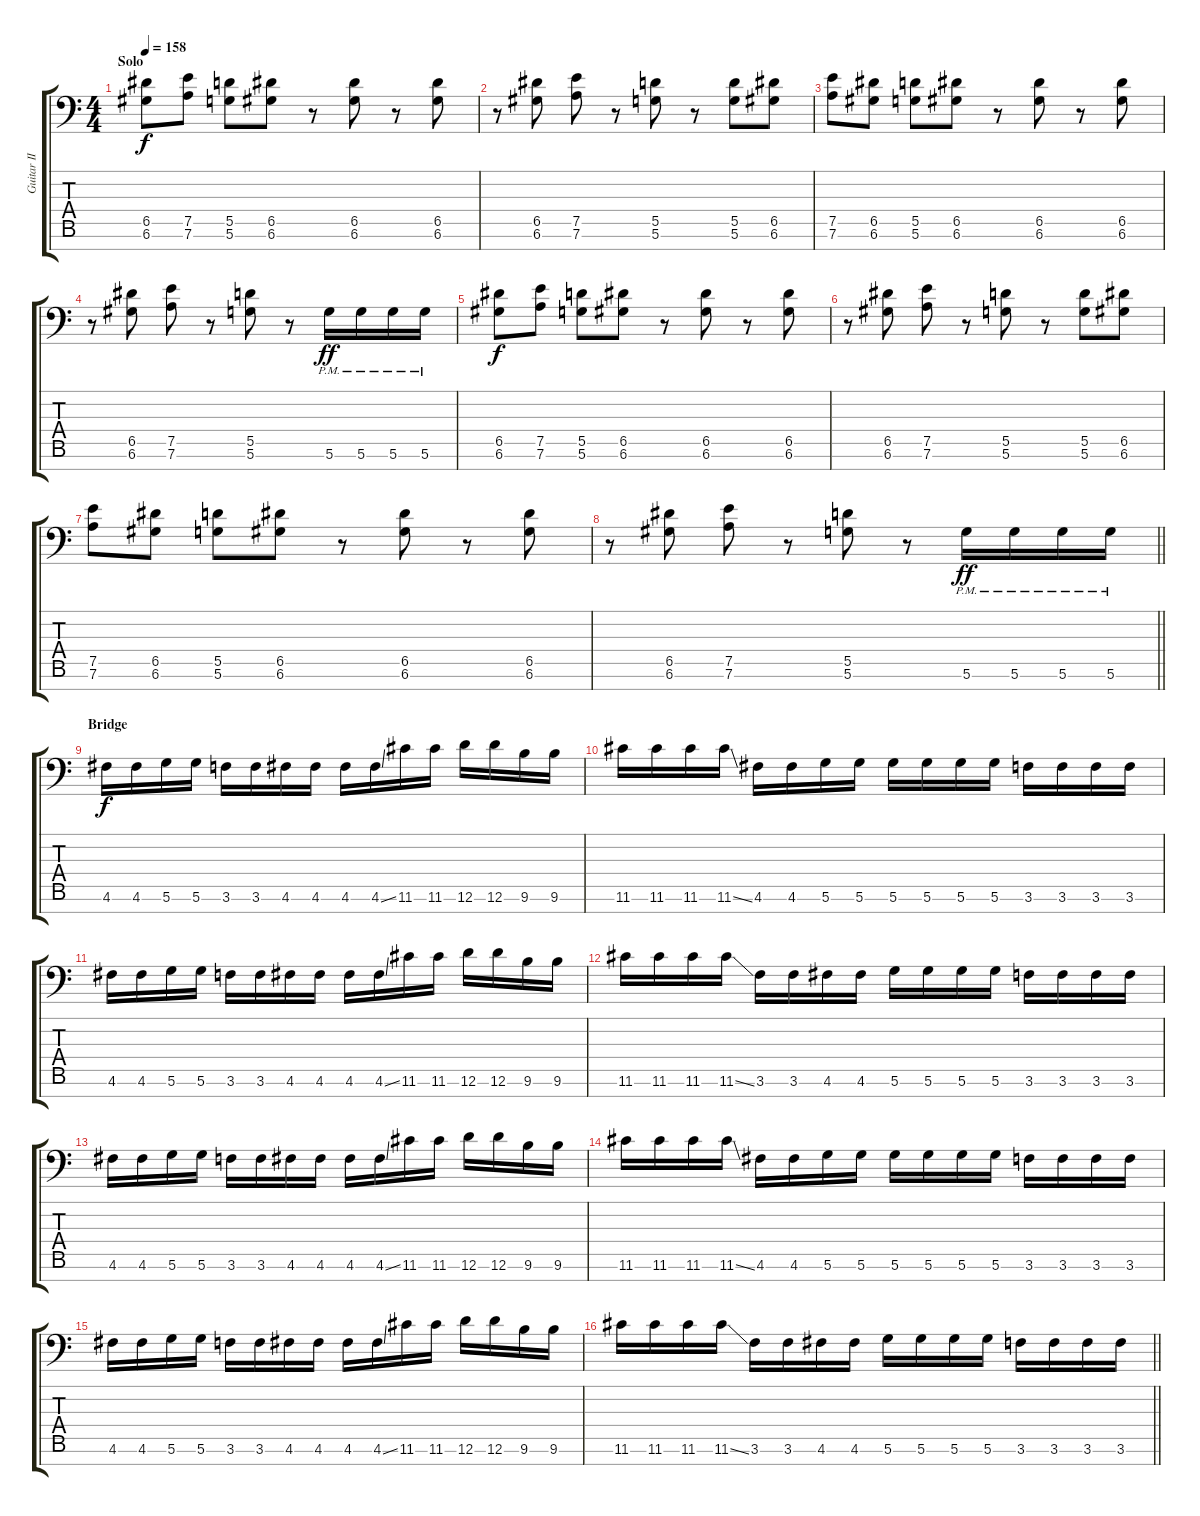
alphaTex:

\track ("Guitar II" "Guitar II") {instrument distortionguitar}
\staff {score tabs}
\tuning (E4 B3 G3 D3 A2 D2 A1) {hide}
\ts (4 4)
\section ("" "Solo")
\tempo 158
\clef f4
\ks c
(6.5 6.6).8{dy f} (7.5 7.6).8 (5.5 5.6).8 (6.5 6.6).8 r.8 (6.5 6.6).8 r.8 (6.5 6.6).8 |
r.8 (6.5 6.6).8 (7.5 7.6).8 r.8 (5.5 5.6).8 r.8 (5.5 5.6).8 (6.5 6.6).8 |
(7.5 7.6).8 (6.5 6.6).8 (5.5 5.6).8 (6.5 6.6).8 r.8 (6.5 6.6).8 r.8 (6.5 6.6).8 |
r.8 (6.5 6.6).8 (7.5 7.6).8 r.8 (5.5 5.6).8 r.8 5.6{pm}.16{dy ff} 5.6{pm}.16 5.6{pm}.16 5.6{pm}.16 |
(6.5 6.6).8{dy f} (7.5 7.6).8 (5.5 5.6).8 (6.5 6.6).8 r.8 (6.5 6.6).8 r.8 (6.5 6.6).8 |
r.8 (6.5 6.6).8 (7.5 7.6).8 r.8 (5.5 5.6).8 r.8 (5.5 5.6).8 (6.5 6.6).8 |
(7.5 7.6).8 (6.5 6.6).8 (5.5 5.6).8 (6.5 6.6).8 r.8 (6.5 6.6).8 r.8 (6.5 6.6).8 |
\barLineRight lightlight
r.8 (6.5 6.6).8 (7.5 7.6).8 r.8 (5.5 5.6).8 r.8 5.6{pm}.16{dy ff} 5.6{pm}.16 5.6{pm}.16 5.6{pm}.16 |
\section ("" "Bridge")
4.6.16{dy f} 4.6.16 5.6.16 5.6.16 3.6.16 3.6.16 4.6.16 4.6.16 4.6.16 4.6{ss}.16 11.6.16 11.6.16 12.6.16 12.6.16 9.6.16 9.6.16 |
11.6.16 11.6.16 11.6.16 11.6{ss}.16 4.6.16 4.6.16 5.6.16 5.6.16 5.6.16 5.6.16 5.6.16 5.6.16 3.6.16 3.6.16 3.6.16 3.6.16 |
4.6.16 4.6.16 5.6.16 5.6.16 3.6.16 3.6.16 4.6.16 4.6.16 4.6.16 4.6{ss}.16 11.6.16 11.6.16 12.6.16 12.6.16 9.6.16 9.6.16 |
11.6.16 11.6.16 11.6.16 11.6{ss}.16 3.6.16 3.6.16 4.6.16 4.6.16 5.6.16 5.6.16 5.6.16 5.6.16 3.6.16 3.6.16 3.6.16 3.6.16 |
4.6.16 4.6.16 5.6.16 5.6.16 3.6.16 3.6.16 4.6.16 4.6.16 4.6.16 4.6{ss}.16 11.6.16 11.6.16 12.6.16 12.6.16 9.6.16 9.6.16 |
11.6.16 11.6.16 11.6.16 11.6{ss}.16 4.6.16 4.6.16 5.6.16 5.6.16 5.6.16 5.6.16 5.6.16 5.6.16 3.6.16 3.6.16 3.6.16 3.6.16 |
4.6.16 4.6.16 5.6.16 5.6.16 3.6.16 3.6.16 4.6.16 4.6.16 4.6.16 4.6{ss}.16 11.6.16 11.6.16 12.6.16 12.6.16 9.6.16 9.6.16 |
\barLineRight lightlight
11.6.16 11.6.16 11.6.16 11.6{ss}.16 3.6.16 3.6.16 4.6.16 4.6.16 5.6.16 5.6.16 5.6.16 5.6.16 3.6.16 3.6.16 3.6.16 3.6.16
